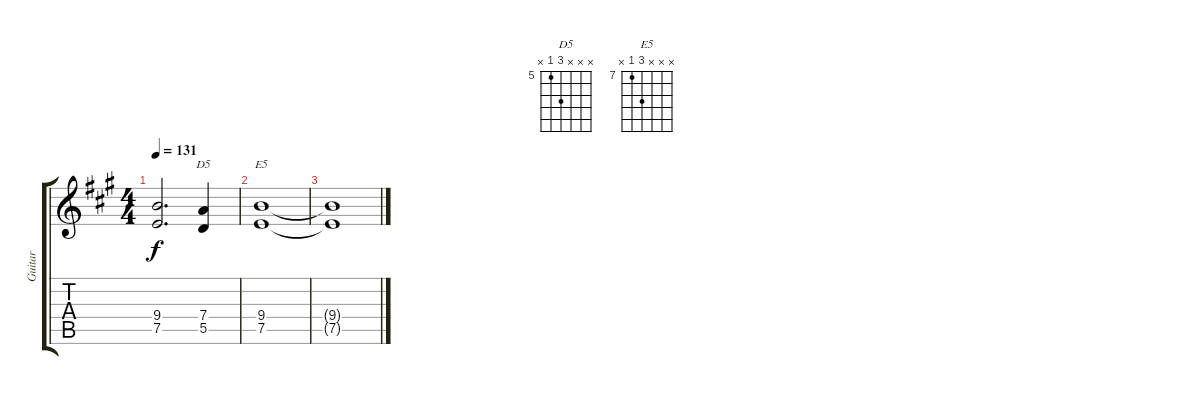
\track ("Guitar" "Guitar") {instrument distortionguitar}
\staff {score tabs}
\tuning (E4 B3 G3 D3 A2 E2) {hide}
\chord ("D5" x x x 7 5 x) {firstfret 5}
\chord ("E5" x x x 9 7 x) {firstfret 7}
\ts (4 4)
\tempo 131
\clef g2
\ks a
(9.4{t} 7.5{t}).2{d dy f} (7.4 5.5).4{ch "D5"} |
(9.4 7.5).1{ch "E5"} |
(9.4{t} 7.5{t}).1
